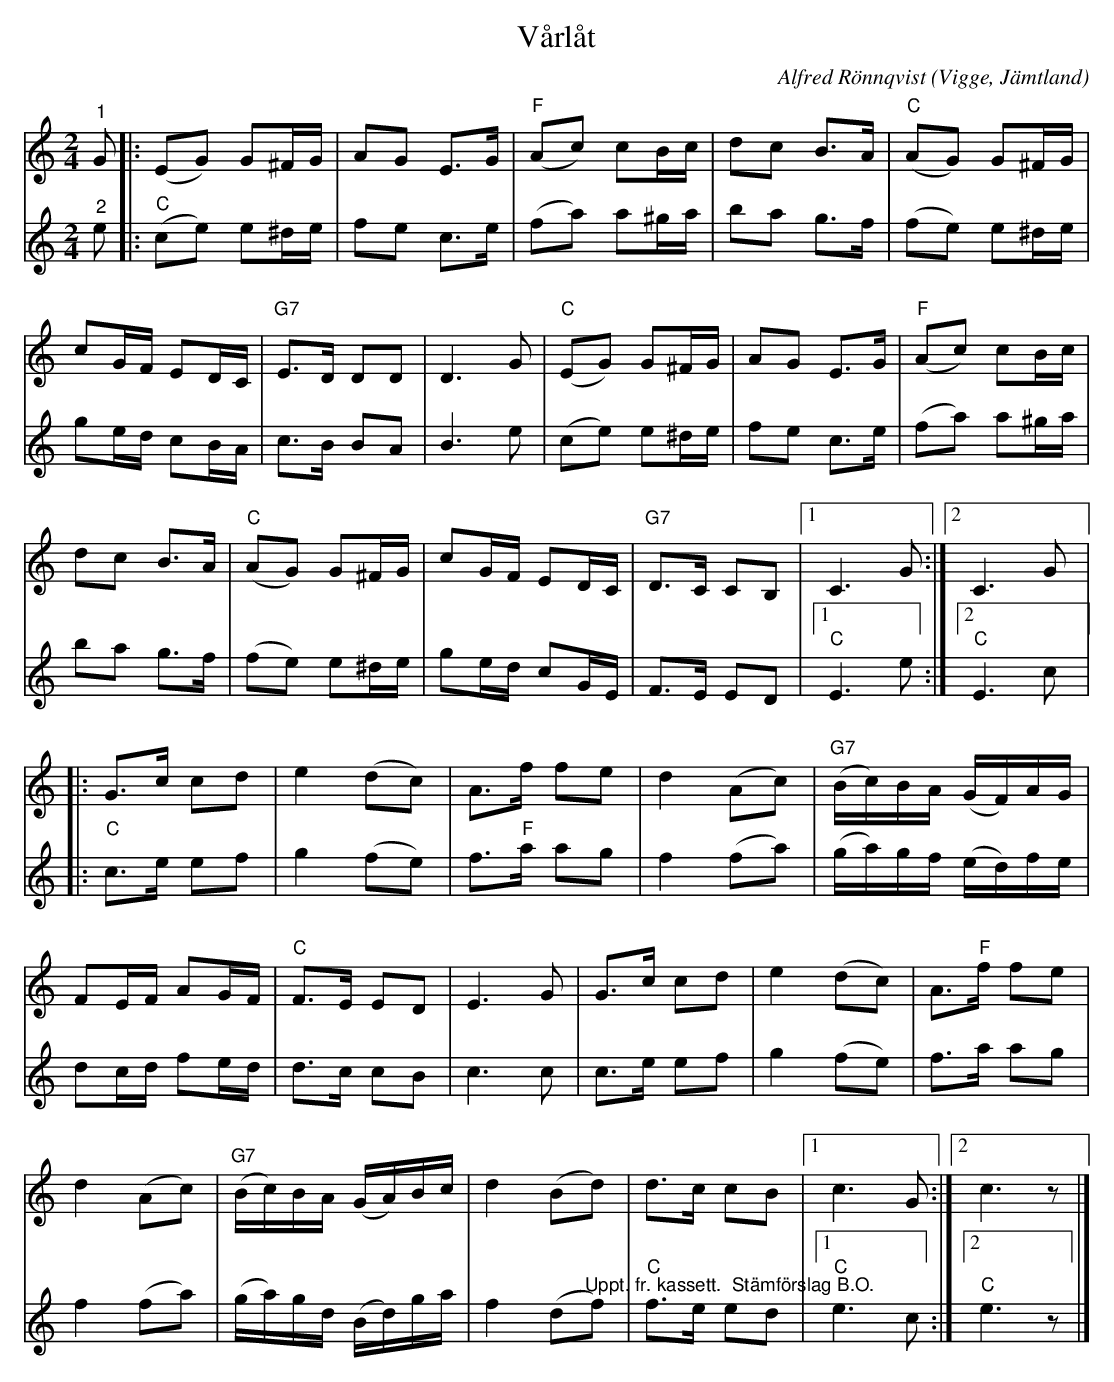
X:1
T:Vårlåt
C:Alfred Rönnqvist
O:Vigge, Jämtland
L:1/8
M:2/4
K:C
V:1
"^1" G |: (EG) G^F/G/ | AG E>G |"F" (Ac) cB/c/ | dc B>A |"C" (AG) G^F/G/ |
cG/F/ ED/C/ | "G7" E>D DD | D3 G |"C" (EG) G^F/G/ | AG E>G |"F" (Ac) cB/c/ |
dc B>A |"C" (AG) G^F/G/ | cG/F/ ED/C/ |"G7" D>C CB, |1 C3 G :|2 C3 G |:
G>c cd | e2 (dc) | A>f fe | d2 (Ac) | "G7" (B/c/)B/A/ (G/F/)A/G/ |
FE/F/ AG/F/ | "C" F>E ED | E3 G | G>c cd | e2 (dc) | A>"F"f fe |
d2 (Ac) | "G7" (B/c/)B/A/ (G/A/)B/c/ | d2 (Bd) | d>c cB |1 c3 G :|2 c3 z |]
V:2
"^2" e |:"C" (ce) e^d/e/ | fe c>e | (fa) a^g/a/ | ba g>f | (fe) e^d/e/ |
 ge/d/ cB/A/ | c>B BA | B3 e | (ce) e^d/e/ | fe c>e | (fa) a^g/a/ |
ba g>f | (fe) e^d/e/ | ge/d/ cG/E/ | F>E ED |1 "C" E3 e :|2"C" E3 c |:
"C" c>e ef | g2 (fe) | f>"F"a ag | f2 (fa) | (g/a/)g/f/ (e/d/)f/e/ |
dc/d/ fe/d/ | d>c cB | c3 c | c>e ef | g2 (fe) | f>a ag | f2 (fa) |
(g/a/)g/d/ (B/d/)g/a/ | f2 (d"^Uppt. fr. kassett.  Stämförslag B.O."f) |"C" f>e ed |1"C" e3 c :|2"C" e3 z |]
